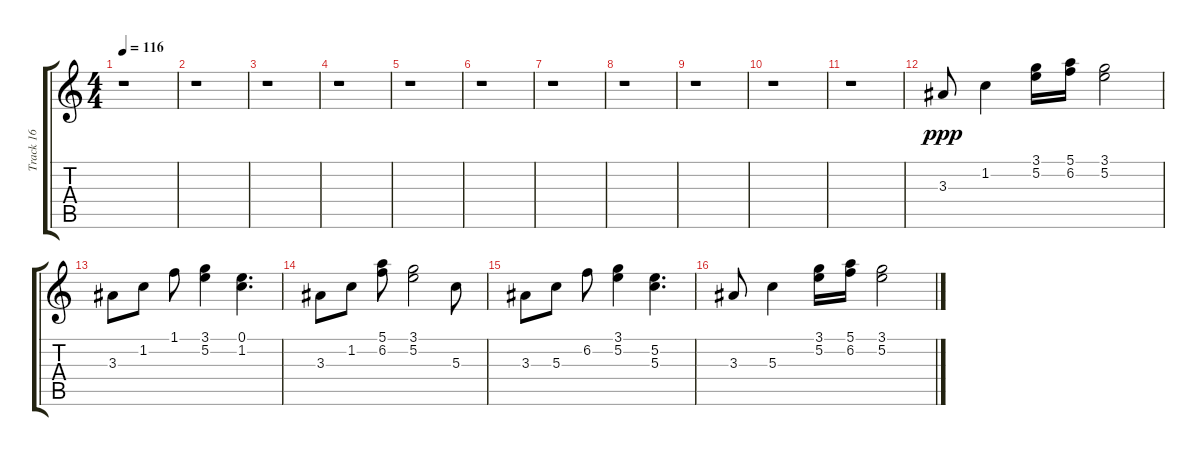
\track ("Track 16" "Track 16") {instrument acousticguitarsteel}
\staff {score tabs}
\tuning (E4 B3 G3 D3 A2 E2) {hide}
\ts (4 4)
\tempo 116
\clef g2
\ks c
r.1{dy f} |
r.1 |
r.1 |
r.1 |
r.1 |
r.1 |
r.1 |
r.1 |
r.1 |
r.1 |
r.1 |
3.3.8{dy ppp} 1.2.4 (3.1 5.2).16 (5.1 6.2).16 (3.1 5.2).2 |
3.3.8 1.2.8 1.1.8 (3.1 5.2).4 (0.1 1.2).4{d} |
3.3.8 1.2.8 (5.1 6.2).8 (3.1 5.2).2 5.3.8 |
3.3.8 5.3.8 6.2.8 (3.1 5.2).4 (5.2 5.3).4{d} |
3.3.8 5.3.4 (3.1 5.2).16 (5.1 6.2).16 (3.1 5.2).2
